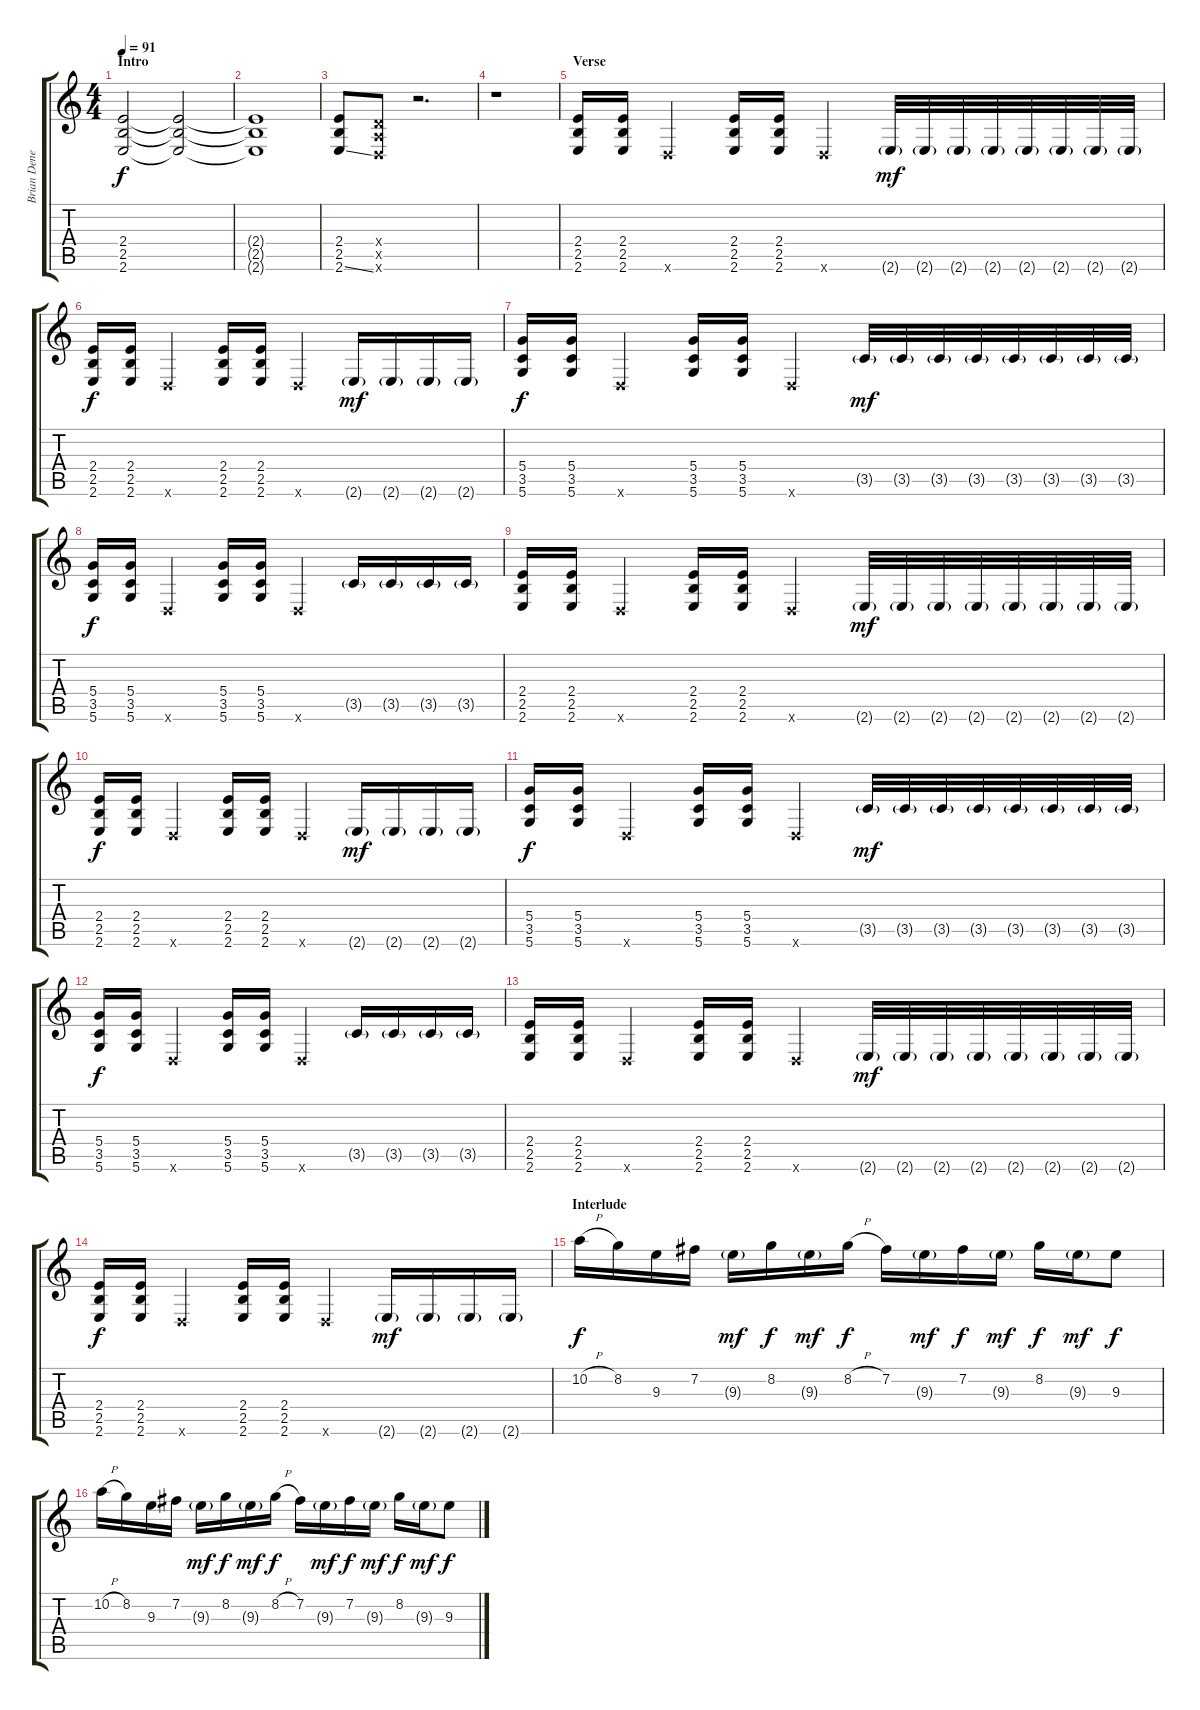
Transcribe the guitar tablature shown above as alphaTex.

\track ("Brian Deneeve" "Brian Dene") {instrument distortionguitar}
\staff {score tabs}
\tuning (E4 B3 G3 D3 A2 D2) {hide}
\ts (4 4)
\section ("" "Intro")
\tempo 91
\clef g2
\ks c
(2.4 2.5 2.6).2{dy f volume 10 instrument distortionguitar} (2.4{t} 2.5{t} 2.6{t}).2{volume 13} |
(2.4{t} 2.5{t} 2.6{t}).1 |
(2.4 2.5 2.6{ss}).8 (0.4{x} 0.5{x} 0.6{x}).8 r.2{d} |
r.1 |
\section ("" "Verse")
(2.4 2.5 2.6).16 (2.4 2.5 2.6).16 0.6{x}.4 (2.4 2.5 2.6).16 (2.4 2.5 2.6).16 0.6{x}.4 2.6{g}.32{dy mf} 2.6{g}.32 2.6{g}.32 2.6{g}.32 2.6{g}.32 2.6{g}.32 2.6{g}.32 2.6{g}.32 |
(2.4 2.5 2.6).16{dy f} (2.4 2.5 2.6).16 0.6{x}.4 (2.4 2.5 2.6).16 (2.4 2.5 2.6).16 0.6{x}.4 2.6{g}.16{dy mf} 2.6{g}.16 2.6{g}.16 2.6{g}.16 |
(5.4 3.5 5.6).16{dy f} (5.4 3.5 5.6).16 0.6{x}.4 (5.4 3.5 5.6).16 (5.4 3.5 5.6).16 0.6{x}.4 3.5{g}.32{dy mf} 3.5{g}.32 3.5{g}.32 3.5{g}.32 3.5{g}.32 3.5{g}.32 3.5{g}.32 3.5{g}.32 |
(5.4 3.5 5.6).16{dy f} (5.4 3.5 5.6).16 0.6{x}.4 (5.4 3.5 5.6).16 (5.4 3.5 5.6).16 0.6{x}.4 3.5{g}.16 3.5{g}.16 3.5{g}.16 3.5{g}.16 |
(2.4 2.5 2.6).16 (2.4 2.5 2.6).16 0.6{x}.4 (2.4 2.5 2.6).16 (2.4 2.5 2.6).16 0.6{x}.4 2.6{g}.32{dy mf} 2.6{g}.32 2.6{g}.32 2.6{g}.32 2.6{g}.32 2.6{g}.32 2.6{g}.32 2.6{g}.32 |
(2.4 2.5 2.6).16{dy f} (2.4 2.5 2.6).16 0.6{x}.4 (2.4 2.5 2.6).16 (2.4 2.5 2.6).16 0.6{x}.4 2.6{g}.16{dy mf} 2.6{g}.16 2.6{g}.16 2.6{g}.16 |
(5.4 3.5 5.6).16{dy f} (5.4 3.5 5.6).16 0.6{x}.4 (5.4 3.5 5.6).16 (5.4 3.5 5.6).16 0.6{x}.4 3.5{g}.32{dy mf} 3.5{g}.32 3.5{g}.32 3.5{g}.32 3.5{g}.32 3.5{g}.32 3.5{g}.32 3.5{g}.32 |
(5.4 3.5 5.6).16{dy f} (5.4 3.5 5.6).16 0.6{x}.4 (5.4 3.5 5.6).16 (5.4 3.5 5.6).16 0.6{x}.4 3.5{g}.16 3.5{g}.16 3.5{g}.16 3.5{g}.16 |
(2.4 2.5 2.6).16 (2.4 2.5 2.6).16 0.6{x}.4 (2.4 2.5 2.6).16 (2.4 2.5 2.6).16 0.6{x}.4 2.6{g}.32{dy mf} 2.6{g}.32 2.6{g}.32 2.6{g}.32 2.6{g}.32 2.6{g}.32 2.6{g}.32 2.6{g}.32 |
(2.4 2.5 2.6).16{dy f} (2.4 2.5 2.6).16 0.6{x}.4 (2.4 2.5 2.6).16 (2.4 2.5 2.6).16 0.6{x}.4 2.6{g}.16{dy mf} 2.6{g}.16 2.6{g}.16 2.6{g}.16 |
\section ("" "Interlude")
10.2{h}.16{dy f} 8.2.16 9.3.16 7.2.16 9.3{g}.16{dy mf} 8.2.16{dy f} 9.3{g}.16{dy mf} 8.2{h}.16{dy f} 7.2.16 9.3{g}.16{dy mf} 7.2.16{dy f} 9.3{g}.16{dy mf} 8.2.16{dy f} 9.3{g}.16{dy mf} 9.3.8{dy f} |
10.2{h}.16 8.2.16 9.3.16 7.2.16 9.3{g}.16{dy mf} 8.2.16{dy f} 9.3{g}.16{dy mf} 8.2{h}.16{dy f} 7.2.16 9.3{g}.16{dy mf} 7.2.16{dy f} 9.3{g}.16{dy mf} 8.2.16{dy f} 9.3{g}.16{dy mf} 9.3.8{dy f}
